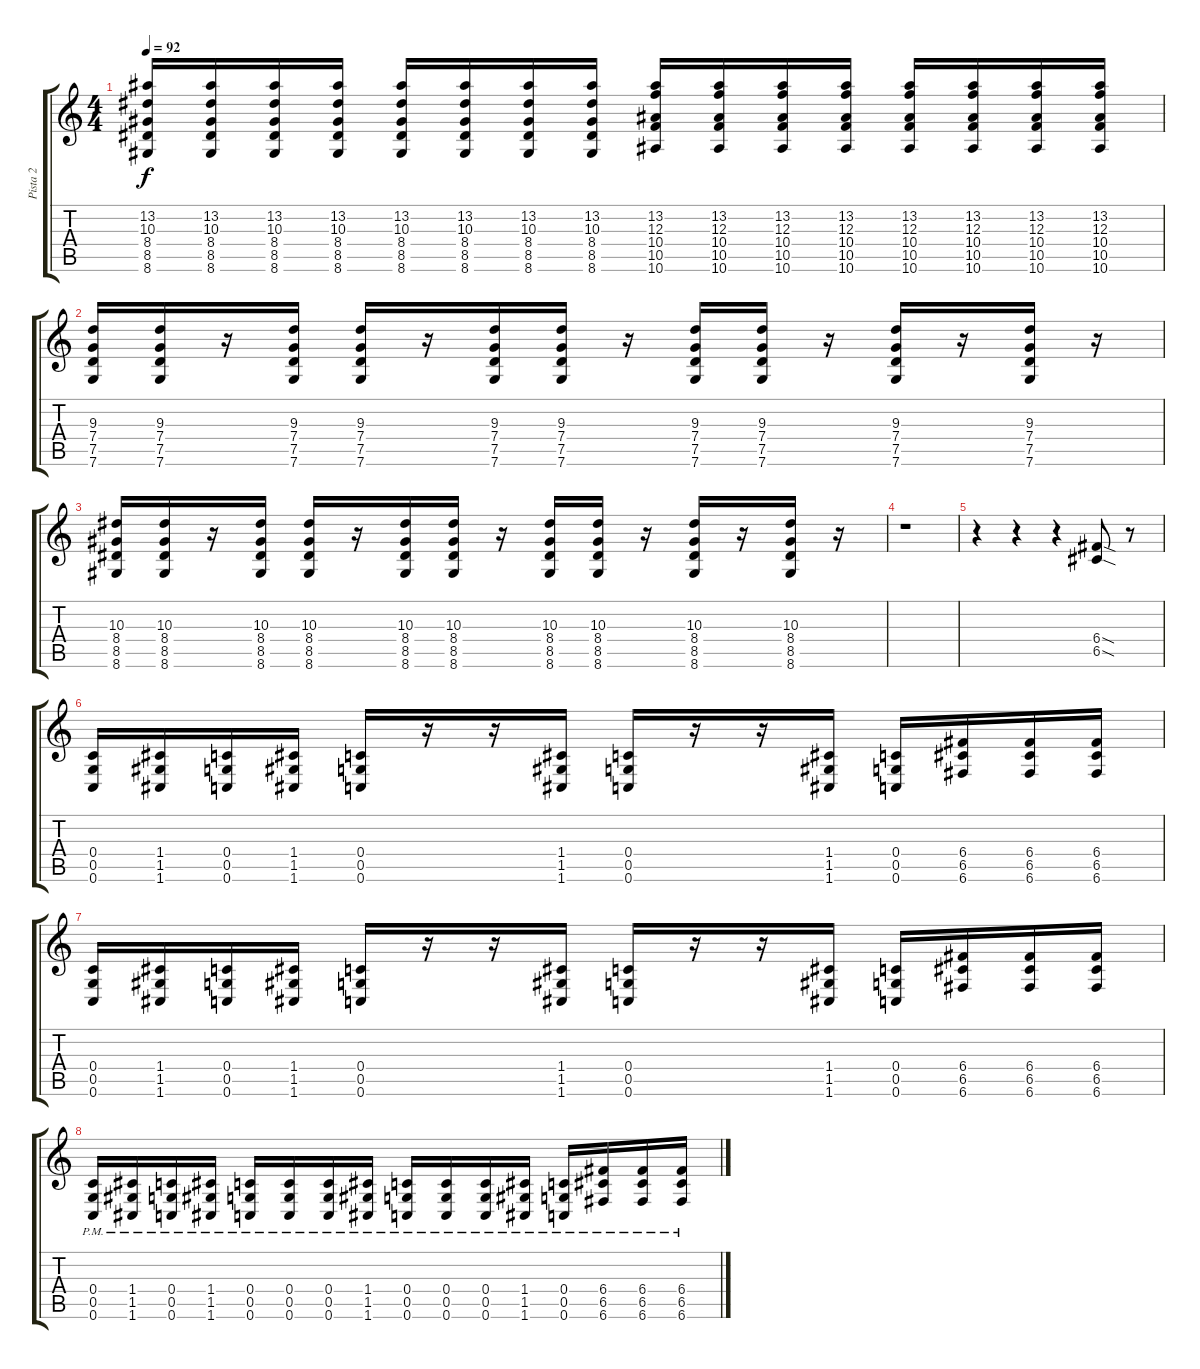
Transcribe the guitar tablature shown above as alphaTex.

\track ("Pista 2" "Pista 2") {instrument overdrivenguitar}
\staff {score tabs}
\tuning (D4 A3 F3 C3 G2 C2) {hide}
\ts (4 4)
\tempo 92
\clef g2
\ks c
(13.2 10.3 8.4 8.5 8.6).16{dy f} (13.2 10.3 8.4 8.5 8.6).16 (13.2 10.3 8.4 8.5 8.6).16 (13.2 10.3 8.4 8.5 8.6).16 (13.2 10.3 8.4 8.5 8.6).16 (13.2 10.3 8.4 8.5 8.6).16 (13.2 10.3 8.4 8.5 8.6).16 (13.2 10.3 8.4 8.5 8.6).16 (13.2 12.3 10.4 10.5 10.6).16 (13.2 12.3 10.4 10.5 10.6).16 (13.2 12.3 10.4 10.5 10.6).16 (13.2 12.3 10.4 10.5 10.6).16 (13.2 12.3 10.4 10.5 10.6).16 (13.2 12.3 10.4 10.5 10.6).16 (13.2 12.3 10.4 10.5 10.6).16 (13.2 12.3 10.4 10.5 10.6).16 |
(9.3 7.4 7.5 7.6).16 (9.3 7.4 7.5 7.6).16 r.16 (9.3 7.4 7.5 7.6).16 (9.3 7.4 7.5 7.6).16 r.16 (9.3 7.4 7.5 7.6).16 (9.3 7.4 7.5 7.6).16 r.16 (9.3 7.4 7.5 7.6).16 (9.3 7.4 7.5 7.6).16 r.16 (9.3 7.4 7.5 7.6).16 r.16 (9.3 7.4 7.5 7.6).16 r.16 |
(10.3 8.4 8.5 8.6).16 (10.3 8.4 8.5 8.6).16 r.16 (10.3 8.4 8.5 8.6).16 (10.3 8.4 8.5 8.6).16 r.16 (10.3 8.4 8.5 8.6).16 (10.3 8.4 8.5 8.6).16 r.16 (10.3 8.4 8.5 8.6).16 (10.3 8.4 8.5 8.6).16 r.16 (10.3 8.4 8.5 8.6).16 r.16 (10.3 8.4 8.5 8.6).16 r.16 |
r.1 |
r.4 r.4 r.4 (6.4{sod} 6.5{sod}).8 r.8 |
(0.4 0.5 0.6).16 (1.4 1.5 1.6).16 (0.4 0.5 0.6).16 (1.4 1.5 1.6).16 (0.4 0.5 0.6).16 r.16 r.16 (1.4 1.5 1.6).16 (0.4 0.5 0.6).16 r.16 r.16 (1.4 1.5 1.6).16 (0.4 0.5 0.6).16 (6.4 6.5 6.6).16 (6.4 6.5 6.6).16 (6.4 6.5 6.6).16 |
(0.4 0.5 0.6).16 (1.4 1.5 1.6).16 (0.4 0.5 0.6).16 (1.4 1.5 1.6).16 (0.4 0.5 0.6).16 r.16 r.16 (1.4 1.5 1.6).16 (0.4 0.5 0.6).16 r.16 r.16 (1.4 1.5 1.6).16 (0.4 0.5 0.6).16 (6.4 6.5 6.6).16 (6.4 6.5 6.6).16 (6.4 6.5 6.6).16 |
(0.4{pm} 0.5{pm} 0.6{pm}).16 (1.4{pm} 1.5{pm} 1.6{pm}).16 (0.4{pm} 0.5{pm} 0.6{pm}).16 (1.4{pm} 1.5{pm} 1.6{pm}).16 (0.4{pm} 0.5{pm} 0.6{pm}).16 (0.4{pm} 0.5{pm} 0.6{pm}).16 (0.4{pm} 0.5{pm} 0.6{pm}).16 (1.4{pm} 1.5{pm} 1.6{pm}).16 (0.4{pm} 0.5{pm} 0.6{pm}).16 (0.4{pm} 0.5{pm} 0.6{pm}).16 (0.4{pm} 0.5{pm} 0.6{pm}).16 (1.4{pm} 1.5{pm} 1.6{pm}).16 (0.4{pm} 0.5{pm} 0.6{pm}).16 (6.4{pm} 6.5{pm} 6.6{pm}).16 (6.4{pm} 6.5{pm} 6.6{pm}).16 (6.4{pm} 6.5{pm} 6.6{pm}).16
